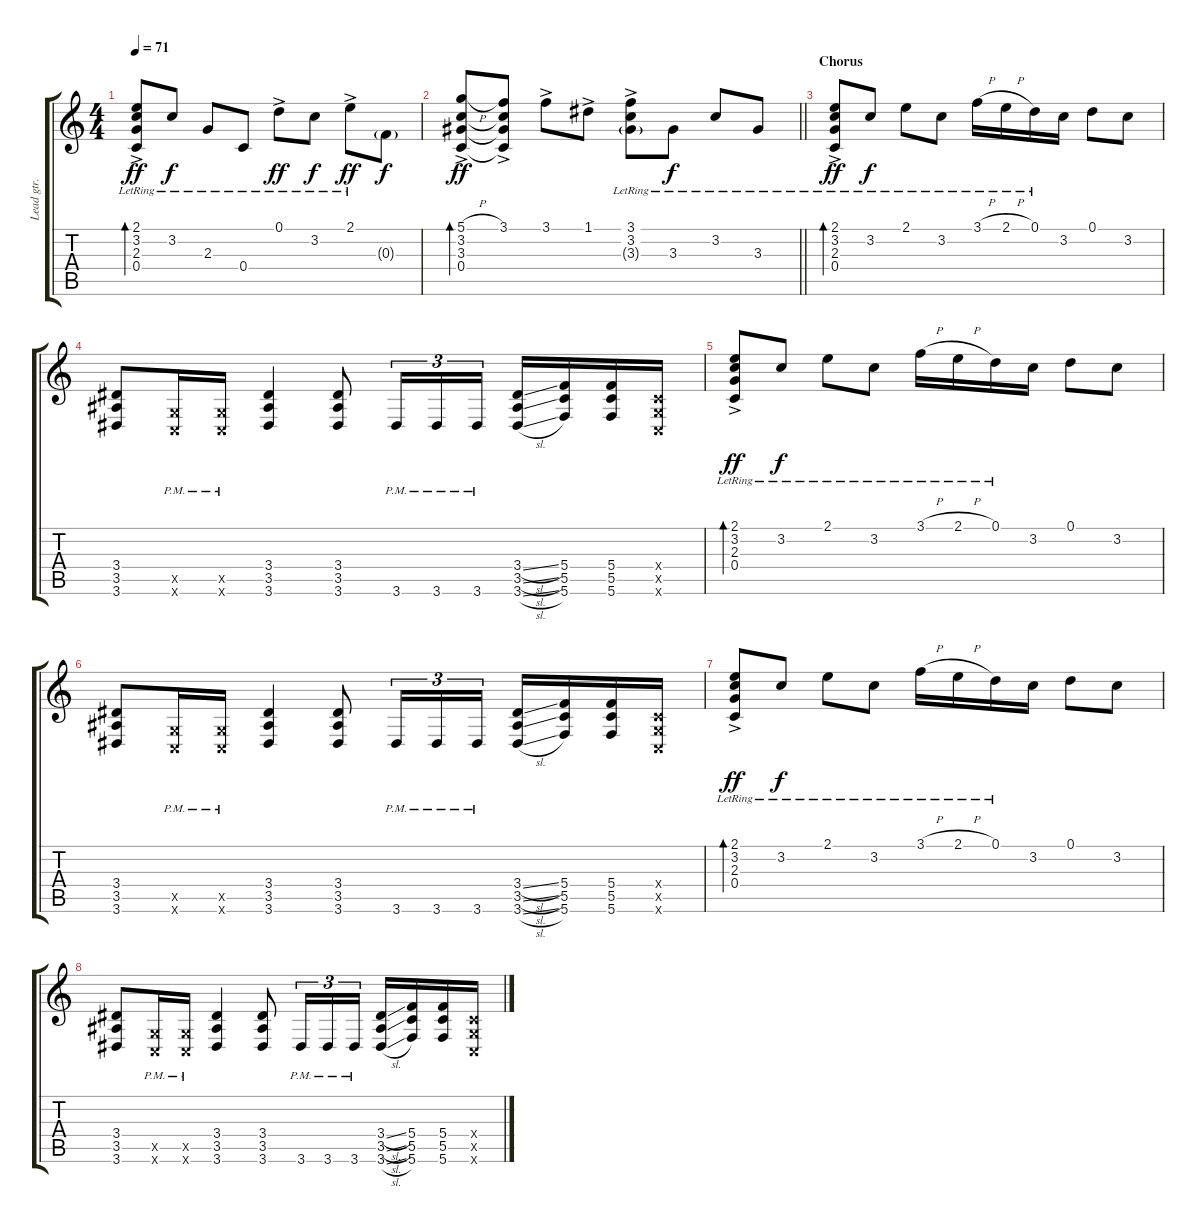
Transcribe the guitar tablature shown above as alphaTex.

\track ("Lead gtr." "Lead gtr.") {instrument distortionguitar}
\staff {score tabs}
\tuning (D4 A3 F3 C3 G2 C2) {hide}
\ts (4 4)
\tempo 71
\clef g2
\ks c
(2.1{ac lr} 3.2{lr} 2.3{lr} 0.4{lr}).8{bd 30 dy ff} 3.2{lr}.8{dy f} 2.3{lr}.8 0.4{lr}.8 0.1{ac lr}.8{dy ff} 3.2{lr}.8{dy f} 2.1{ac lr}.8{dy ff} 0.3{g}.8{dy f} |
\barLineRight lightlight
(5.1{h ac} 3.2 3.3 0.4).8{bd 30 dy ff} (3.1{ac} 3.2{t} 3.3{t} 0.4{t}).8 3.1{ac}.8 1.1{ac}.8 (3.1{ac lr} 3.2{lr} 3.3{g}).8 3.3{lr}.8{dy f} 3.2{lr}.8 3.3{lr}.8 |
\section ("" "Chorus")
(2.1{ac lr} 3.2{lr} 2.3 0.4{lr}).8{bd 30 dy ff} 3.2{lr}.8{dy f} 2.1{lr}.8 3.2{lr}.8 3.1{h lr}.16 2.1{h lr}.16 0.1{lr}.16 3.2.16 0.1.8 3.2.8 |
(3.4 3.5 3.6).8 (0.5{x} 0.6{pm x}).16 (0.5{x} 0.6{pm x}).16 (3.4 3.5 3.6).4 (3.4 3.5 3.6).8 3.6{pm}.16{tu (3 2)} 3.6{pm}.16{tu (3 2)} 3.6{pm}.16{tu (3 2)} (3.4{sl} 3.5{sl} 3.6{sl}).16 (5.4 5.5 5.6).16 (5.4 5.5 5.6).16 (0.4{x} 0.5{x} 0.6{x}).16 |
(2.1{ac lr} 3.2{lr} 2.3 0.4{lr}).8{bd 30 dy ff} 3.2{lr}.8{dy f} 2.1{lr}.8 3.2{lr}.8 3.1{h lr}.16 2.1{h lr}.16 0.1{lr}.16 3.2.16 0.1.8 3.2.8 |
(3.4 3.5 3.6).8 (0.5{x} 0.6{pm x}).16 (0.5{x} 0.6{pm x}).16 (3.4 3.5 3.6).4 (3.4 3.5 3.6).8 3.6{pm}.16{tu (3 2)} 3.6{pm}.16{tu (3 2)} 3.6{pm}.16{tu (3 2)} (3.4{sl} 3.5{sl} 3.6{sl}).16 (5.4 5.5 5.6).16 (5.4 5.5 5.6).16 (0.4{x} 0.5{x} 0.6{x}).16 |
(2.1{ac lr} 3.2{lr} 2.3 0.4{lr}).8{bd 30 dy ff} 3.2{lr}.8{dy f} 2.1{lr}.8 3.2{lr}.8 3.1{h lr}.16 2.1{h lr}.16 0.1{lr}.16 3.2.16 0.1.8 3.2.8 |
(3.4 3.5 3.6).8 (0.5{x} 0.6{pm x}).16 (0.5{x} 0.6{pm x}).16 (3.4 3.5 3.6).4 (3.4 3.5 3.6).8 3.6{pm}.16{tu (3 2)} 3.6{pm}.16{tu (3 2)} 3.6{pm}.16{tu (3 2)} (3.4{sl} 3.5{sl} 3.6{sl}).16 (5.4 5.5 5.6).16 (5.4 5.5 5.6).16 (0.4{x} 0.5{x} 0.6{x}).16
